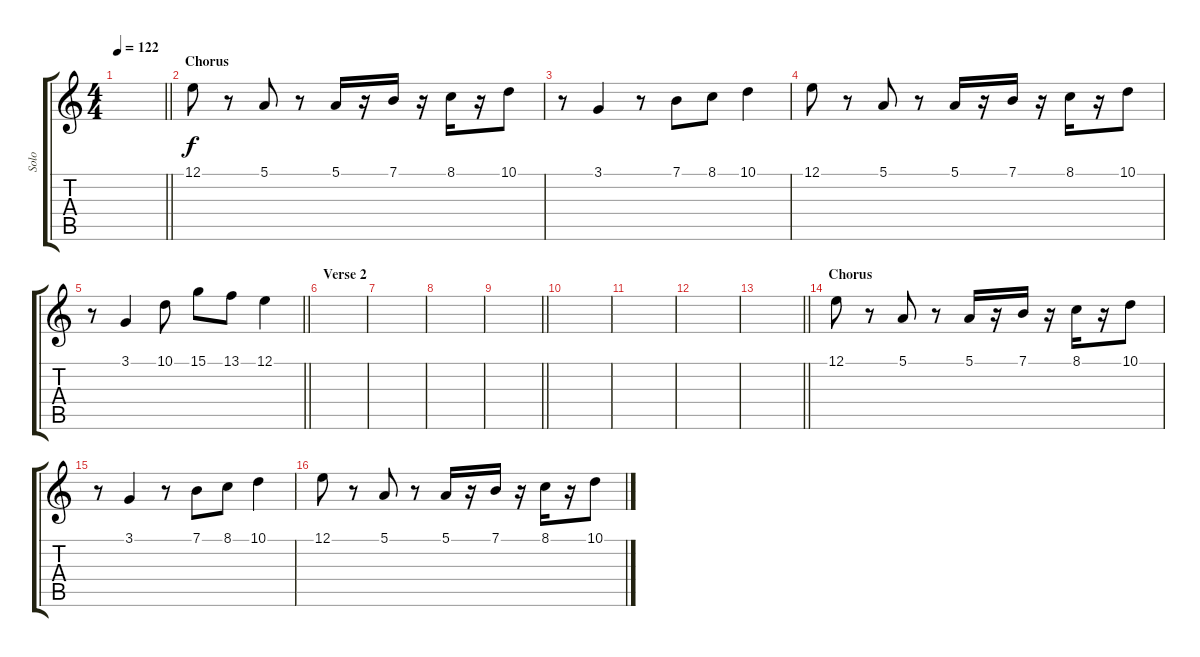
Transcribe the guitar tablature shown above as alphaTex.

\track ("Solo" "Solo") {instrument lead2sawtooth}
\staff {score tabs}
\tuning (E4 B3 G3 D3 A2 E2) {hide}
\ts (4 4)
\tempo 122
\clef g2
\barLineRight lightlight
\ks c
|
\section ("" "Chorus")
12.1.8 r.8 5.1.8 r.8 5.1.16 r.16 7.1.16 r.16 8.1.16 r.16 10.1.8 |
r.8 3.1.4 r.8 7.1.8 8.1.8 10.1.4 |
12.1.8 r.8 5.1.8 r.8 5.1.16 r.16 7.1.16 r.16 8.1.16 r.16 10.1.8 |
\barLineRight lightlight
r.8 3.1.4 10.1.8 15.1.8 13.1.8 12.1.4 |
\section ("" "Verse 2")
|
|
|
\barLineRight lightlight
|
|
|
|
\barLineRight lightlight
|
\section ("" "Chorus")
12.1.8 r.8 5.1.8 r.8 5.1.16 r.16 7.1.16 r.16 8.1.16 r.16 10.1.8 |
r.8 3.1.4 r.8 7.1.8 8.1.8 10.1.4 |
12.1.8 r.8 5.1.8 r.8 5.1.16 r.16 7.1.16 r.16 8.1.16 r.16 10.1.8
